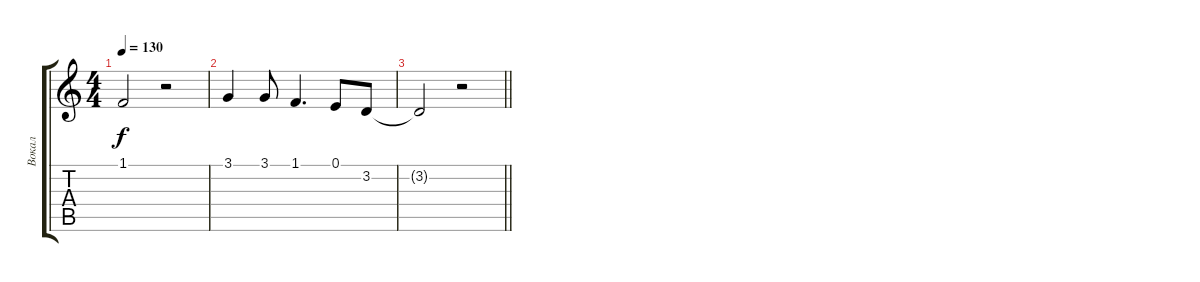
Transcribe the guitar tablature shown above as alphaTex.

\track ("Вокал" "Вокал") {instrument electricgrandpiano}
\staff {score tabs}
\tuning (E4 B3 G3 D3 A2 E2) {hide}
\ts (4 4)
\tempo 130
\clef g2
\ks c
1.1{t}.2{dy f} r.2 |
3.1.4 3.1.8 1.1.4{d} 0.1.8 3.2.8 |
\barLineRight lightlight
3.2{t}.2 r.2
